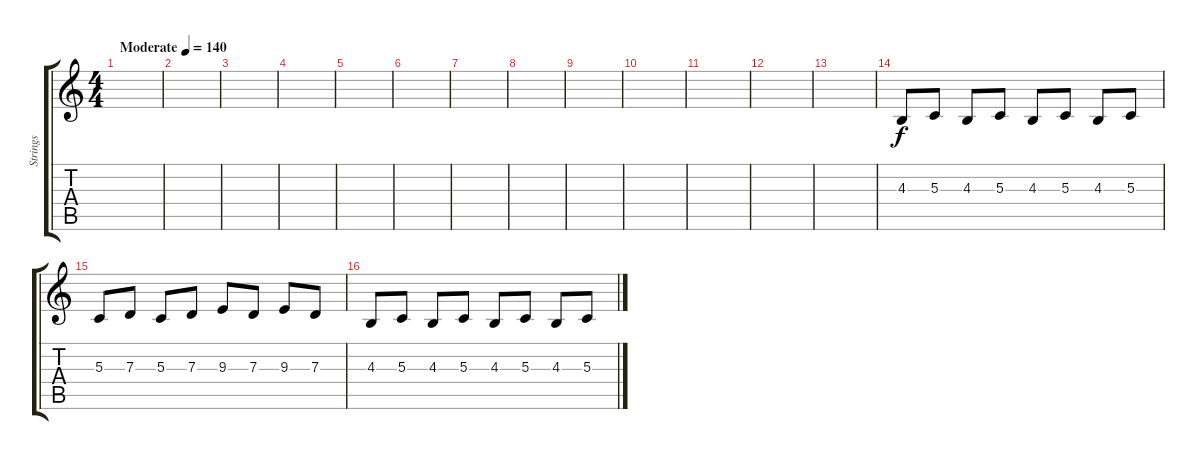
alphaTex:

\track ("Strings" "Strings") {instrument viola}
\staff {score tabs}
\tuning (E4 C4 G3 D3 A2 E2) {hide}
\ts (4 4)
\tempo (140 "Moderate")
\clef g2
\ks c
|
|
|
|
|
|
|
|
|
|
|
|
|
4.3.8 5.3.8 4.3.8 5.3.8 4.3.8 5.3.8 4.3.8 5.3.8 |
5.3.8 7.3.8 5.3.8 7.3.8 9.3.8 7.3.8 9.3.8 7.3.8 |
4.3.8 5.3.8 4.3.8 5.3.8 4.3.8 5.3.8 4.3.8 5.3.8
